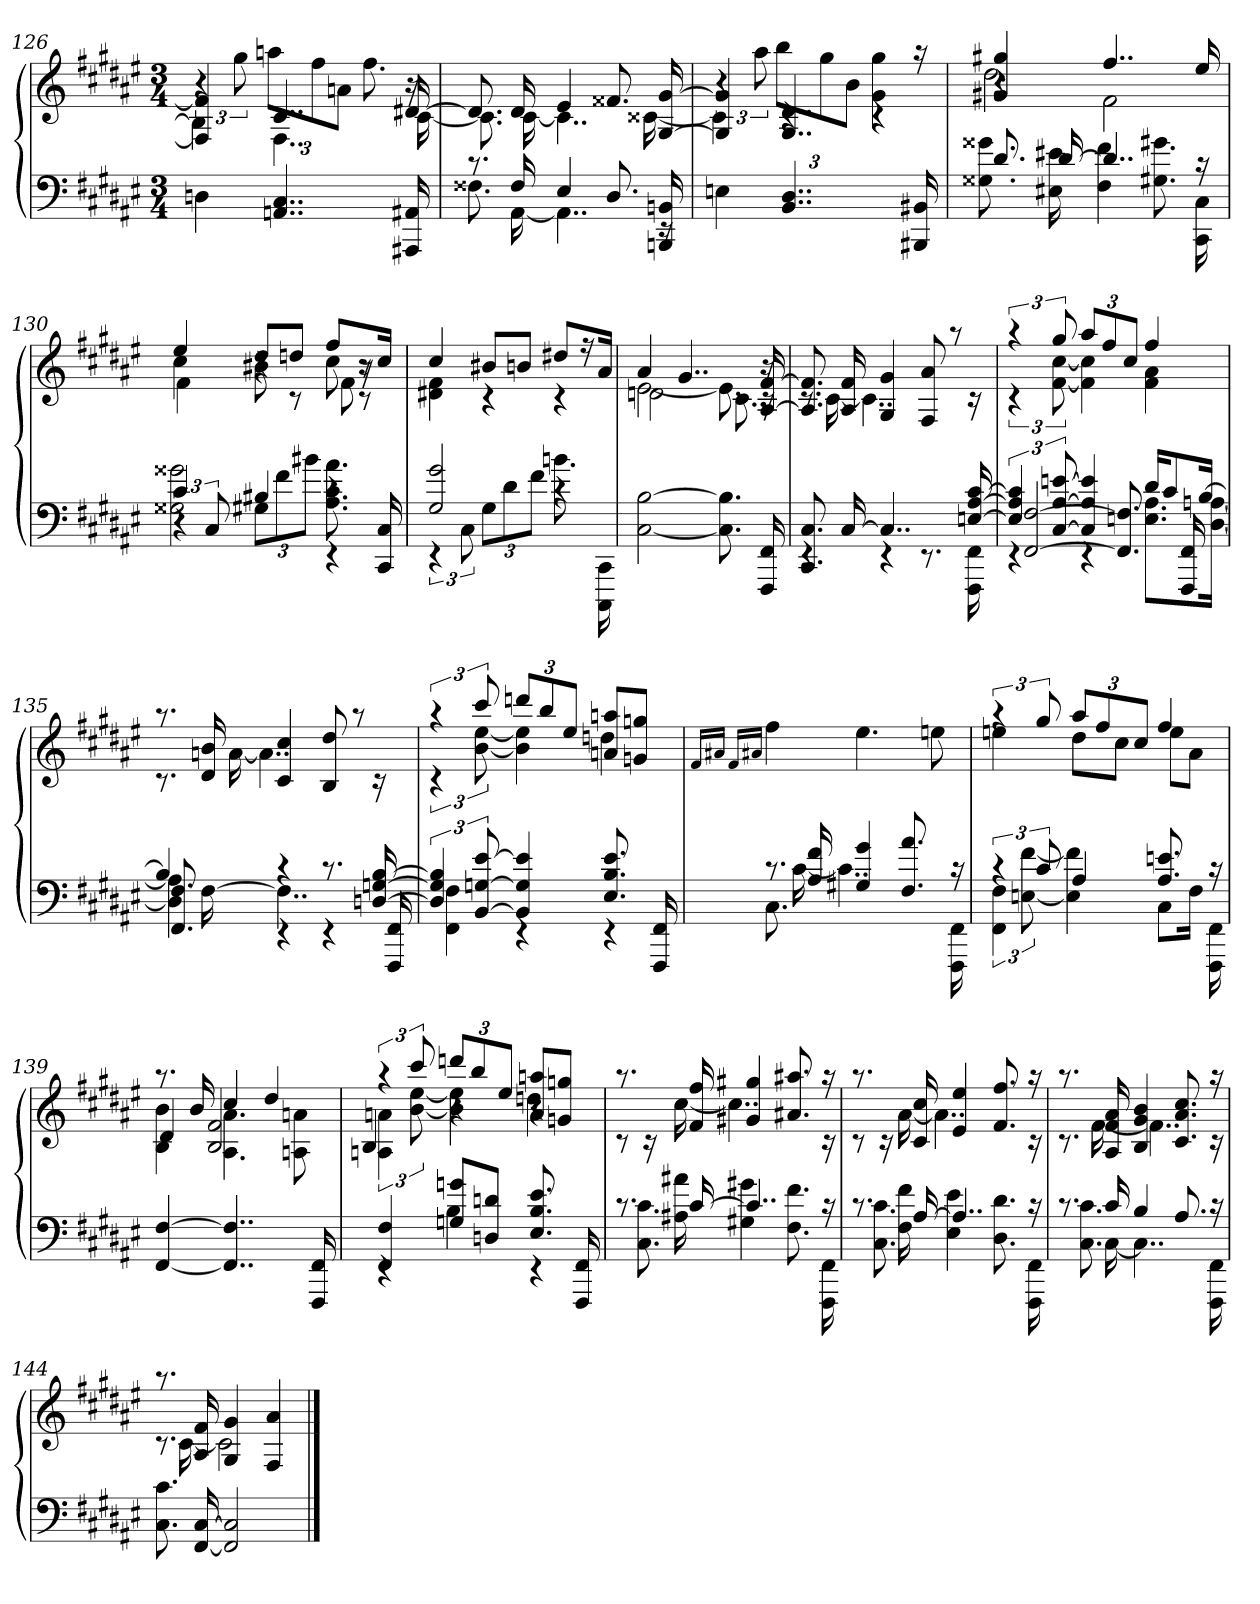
**kern	**kern
*part1	*part1
*staff2	*staff1
*clefF4	*clefG2
*k[f#c#g#d#a#e#]	*k[f#c#g#d#a#e#]
*M3/4	*M3/4
=126	=126
*	*^
*	*	*^
4Dn	4F#] 4f#]	4B#]	6r
.	.	.	12gg#\
4..AAn 4..C#	4..c#	4..F#	12aan\L
.	.	.	12ff#\
.	.	.	12an\J
.	.	.	8.ff#\
16AAA#X 16AA#X	[16d#X	[16c#	16r
*	*	*v	*v
=127	=127	=127
*^	*	*
8.rc	8.F##X	8.d#]	8.c#]
16F##	[16AA#	16d#	[16c#
4E#	4..AA#]	4e#	4..c#]
8.D#	.	8.f##X	.
16BBBn 16BBn	16rEE	[16G# [16g#	[16c##X
*v	*v	*	*
=128	=128	=128
*	*	*^
4En	4G#] 4g#]	4c##]	6r
.	.	.	12aa#\
4..BB 4..D#	4..G# 4..d#	4rc	12bb\L
.	.	.	12gg#\
.	.	.	12b\J
.	.	4rc	4g#\ 4gg#\
16BBB#X 16BB#X	16raa	.	.
=129	=129	=129	=129
*^	*	*	*
8.d#	8.G##X 8.g##X	4g#X 4gg#X	2.dd#	4r
[16d#	16E#X 16e#X	.	.	.
4..d#]	4F# 4f#	4..ff#	.	2f#\
.	8.G#X 8.g#X	.	.	.
16rc	16CC# 16C#	16ee#	.	.
=130	=130	=130	=130	=130
*	*^	*	*	*
4c#	2G##X 2g##X	6r	4ee#	4cc#	4f#\
.	.	12C#/	.	.	.
4B#X	.	12G#X\L	8dd#L	8b#X	4r
.	.	12f#\	.	.	.
.	.	.	8ddnJ	8rc	.
.	.	12b#X\J	.	.	.
4rc	4rEE	8.A#\ 8.c#\ 8.a#\	8ff#L	8cc#	8f#\
.	.	.	16r	8rc	8r
.	.	16CC#/ 16C#/	16cc#Jk	.	.
*	*v	*v	*	*	*
*	*	*	*v	*v
=131	=131	=131	=131
2G# 2g#	6rEE	4cc#	4d#X 4f#
.	12C#	.	.
.	12G#L	8b#XL	4rc
.	12d#	.	.
.	.	8bnJ	.
.	12f#J	.	.
4rc	8.bn	8dd#XL	4rc
.	.	16r	.
.	16CCC# 16CC#	16a#Jk	.
*v	*v	*	*
=132	=132	=132
*	*	*^
[2C# [2B	4a#	[2e#	2dn\
.	4..g#	.	.
8.C#] 8.B]	.	8.e#]	8.c#\
16FFF# 16FF#	[16A# [16f#	16rc	16r
*	*	*v	*v
=133	=133	=133
*^	*	*
8.CC# 8.C#	4rEE	8.A#] 8.f#]	8.rc
[16C#	.	16A# 16f#	[16c#
4..C#]	4rEE	4G# 4g#	4..c#]
.	8.rEE	8F# 8a#	.
.	.	8raa	.
[16En [16A# [16c#	16FFF# 16FF#	.	16rc
=134	=134	=134	=134
*	*^	*	*
6E] 6A#] 6c#]	4rEE	[2FF#/ [2F#/	6raa	6rc
[12C# [12A# [12en	.	.	12gg#	[12f# [12cc#
4C#] 4A#] 4e]	4rEE	.	12aa#L	4f#] 4cc#]
.	.	.	12ff#	.
.	.	.	12cc#J	.
16d#KL	8.En 8.A#L	8.FF#]/ 8.F#]/	4ff#	4f# 4a#
8c#	.	.	.	.
[16BJk	[16D# [16AnJk	16FFF#/ 16FF#/	.	.
=135	=135	=135	=135	=135
4B]	4D#] 4A]	8.FF#/ 8.F#/	8.raa	8.rc
.	.	[16F#\	16d# 16b	[16an
4rc	4rEE	4..F#\]	4c# 4cc#	4..a]
8.rc	4rEE	.	8B 8dd#	.
.	.	.	8raa	.
[16Dn [16Gn [16B	.	16FFF#/ 16FF#/	.	16rc
*	*v	*v	*	*
=136	=136	=136	=136
6D] 6G] 6B]	4FF# 4F#	6raa	6rc
[12BB [12Gn [12e#	.	12ccc#	[12b [12ee#
4BB] 4G] 4e#]	4rEE	12dddnL	4b] 4ee#]
.	.	12bb	.
.	.	12ee#J	.
8.E# 8.B 8.e#	4rEE	8an 8aanL	4ddn
.	.	8gn 8ggnJ	.
16FFF# 16FF#	.	.	.
*	*	*v	*v
=137	=137	=137
.	.	16qqf#/LL
.	.	16qqa#X/JJ
.	.	16qqf#/LL
.	.	16qqa#X/JJ
8.rc	8.C#	4ff#
16A# 16f#	[16c#	.
4G#X 4g#	4..c#]	4.ee#
8.F# 8.a#	.	.
.	.	8een
16rc	16FFF# 16FF#	.
=138	=138	=138
*	*	*^
6rc	6FF# 6F#	6raa	4een
12c#	[12En [12f#	12gg#	.
4A#	4E] 4f#]	12aa#L	8dd#L
.	.	12ff#	.
.	.	.	8cc#J
.	.	12cc#J	.
8.A# 8.en	8C#L	4ff#	8eeL
.	16F#Jk	.	8a#J
16rc	16FFF# 16FF#	.	.
*v	*v	*	*
=139	=139	=139
*	*	*^
[4FF# [4F#	8.raa	4B 4b	4d#/
.	16b	.	.
4..FF#] 4..F#]	4cc#	4.A# 4.a#	2B/ 2f#/
.	4dd#	.	.
.	.	8An 8an	.
16FFF# 16FF#	.	.	.
=140	=140	=140	=140
*^	*	*	*
4FF# 4F#	4rEE	6raa	6An 6an	4B/
.	.	12ccc#	[12b [12ee#	.
8Gn 8gnL	4B	12dddnL	4b] 4ee#]	4r
.	.	12bb	.	.
8Dn 8dnJ	.	.	.	.
.	.	12ee#J	.	.
8.E# 8.B 8.e#	4rEE	8a 8aanL	4ddn	4r
.	.	8gn 8ggnJ	.	.
16FFF# 16FF#	.	.	.	.
*	*	*	*v	*v
=141	=141	=141	=141
8.rc	8.C# 8.c#	8.raa	8rc
.	.	.	16rc
[16c#	16A#X 16a#X	16f# 16ff#	[16cc#
4..c#]	4G#X 4g#X	4g#X 4gg#X	4..cc#]
.	8.F# 8.f#	8.a#X 8.aa#X	.
16rc	16FFF# 16FF#	16raa	16rc
=142	=142	=142	=142
8.rc	8.C# 8.c#	8.raa	8rc
.	.	.	16rc
[16A#	16F# 16f#	16c# 16cc#	[16a#
4..A#]	4E# 4e#	4e# 4ee#	4..a#]
.	8.D# 8.d#	8.f# 8.ff#	.
16rc	16FFF# 16FF#	16raa	16rc
=143	=143	=143	=143
8.rc	8.C# 8.c#	8.raa	8.rc
16c#	[16C#	16A# 16f# 16a#	[16f#
4B	4..C#]	4B 4g# 4b	4..f#]
8.A#	.	8.c# 8.a# 8.cc#	.
16rc	16FFF# 16FF#	16raa	16rc
*v	*v	*	*
=144	=144	=144
8.C# 8.c#	8.raa	8.rc
[16FF# [16C#	16A# 16f#	[16c#
2FF#] 2C#]	4G# 4g#	2c#]
.	4F# 4a#	.
*	*v	*v
==	==
*-	*-
